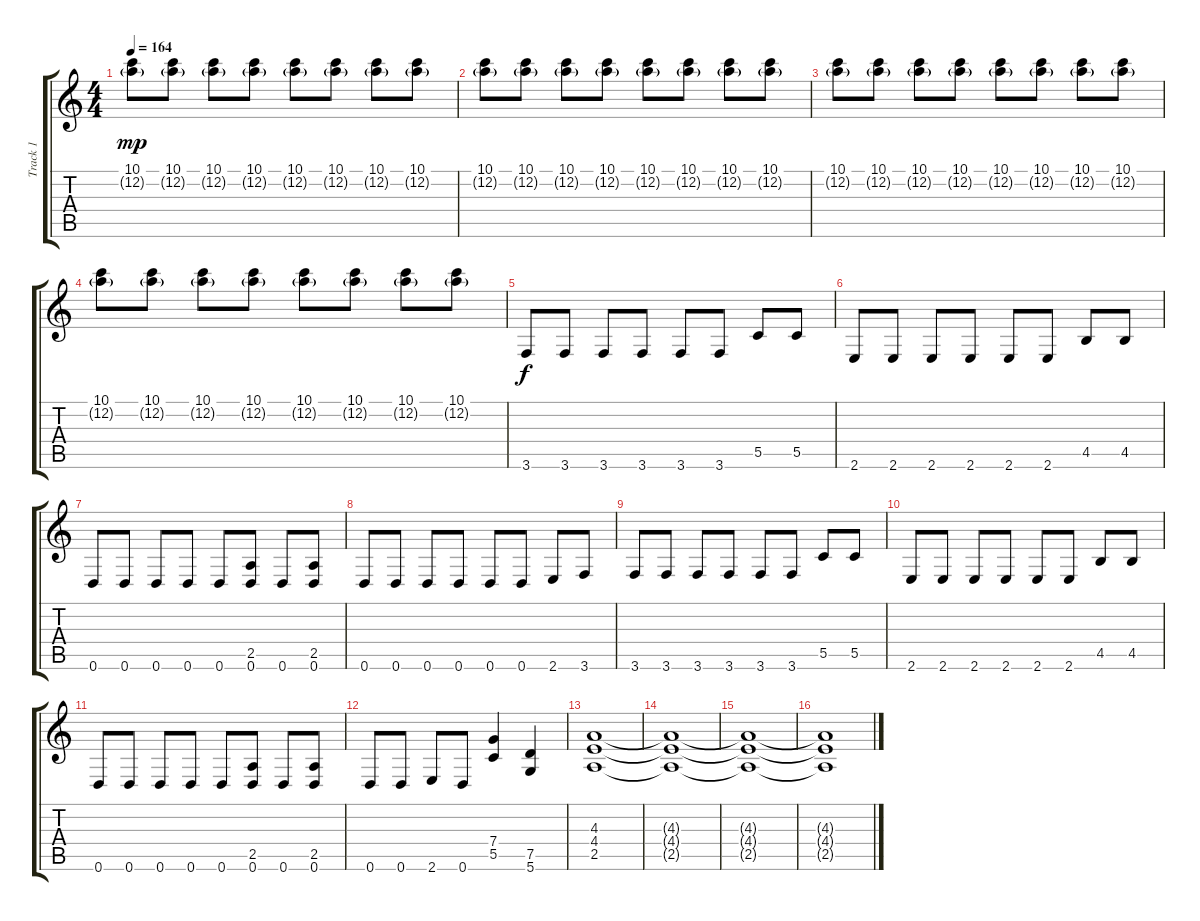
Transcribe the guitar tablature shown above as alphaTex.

\track ("Track 1" "Track 1") {instrument distortionguitar}
\staff {score tabs}
\tuning (D4 A3 F3 C3 G2 D2) {hide}
\ts (4 4)
\tempo 164
\clef g2
\ks c
(10.1 12.2{g}).8{dy mp instrument electricguitarclean} (10.1 12.2{g}).8 (10.1 12.2{g}).8 (10.1 12.2{g}).8 (10.1 12.2{g}).8 (10.1 12.2{g}).8 (10.1 12.2{g}).8 (10.1 12.2{g}).8 |
(10.1 12.2{g}).8{instrument electricguitarclean} (10.1 12.2{g}).8 (10.1 12.2{g}).8 (10.1 12.2{g}).8 (10.1 12.2{g}).8 (10.1 12.2{g}).8 (10.1 12.2{g}).8 (10.1 12.2{g}).8 |
(10.1 12.2{g}).8{instrument electricguitarclean} (10.1 12.2{g}).8 (10.1 12.2{g}).8 (10.1 12.2{g}).8 (10.1 12.2{g}).8 (10.1 12.2{g}).8 (10.1 12.2{g}).8 (10.1 12.2{g}).8 |
(10.1 12.2{g}).8{instrument electricguitarclean} (10.1 12.2{g}).8 (10.1 12.2{g}).8 (10.1 12.2{g}).8 (10.1 12.2{g}).8 (10.1 12.2{g}).8 (10.1 12.2{g}).8 (10.1 12.2{g}).8 |
3.6.8{dy f instrument distortionguitar} 3.6.8 3.6.8 3.6.8 3.6.8 3.6.8 5.5.8 5.5.8 |
2.6.8 2.6.8 2.6.8 2.6.8 2.6.8 2.6.8 4.5.8 4.5.8 |
0.6.8 0.6.8 0.6.8 0.6.8 0.6.8 (2.5 0.6).8 0.6.8 (2.5 0.6).8 |
0.6.8 0.6.8 0.6.8 0.6.8 0.6.8 0.6.8 2.6.8 3.6.8 |
3.6.8 3.6.8 3.6.8 3.6.8 3.6.8 3.6.8 5.5.8 5.5.8 |
2.6.8 2.6.8 2.6.8 2.6.8 2.6.8 2.6.8 4.5.8 4.5.8 |
0.6.8 0.6.8 0.6.8 0.6.8 0.6.8 (2.5 0.6).8 0.6.8 (2.5 0.6).8 |
0.6.8 0.6.8 2.6.8 0.6.8 (7.4 5.5).4 (7.5 5.6).4 |
(4.3 4.4 2.5).1 |
(4.3{t} 4.4{t} 2.5{t}).1 |
(4.3{t} 4.4{t} 2.5{t}).1 |
(4.3{t} 4.4{t} 2.5{t}).1
